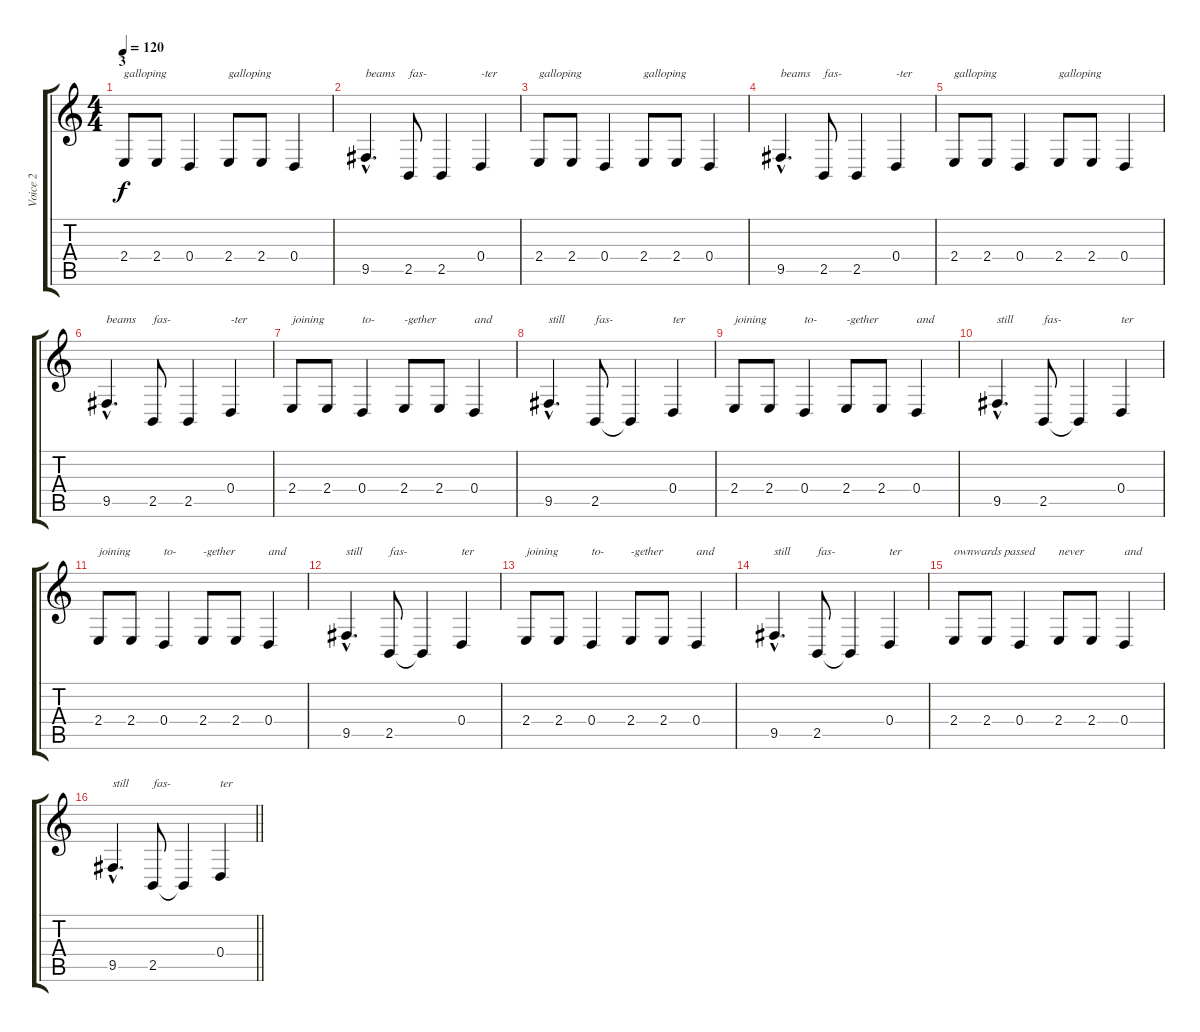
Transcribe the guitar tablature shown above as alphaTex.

\track ("Voice 2" "Voice 2") {instrument electricpiano1}
\staff {score tabs}
\tuning (E4 B3 G3 D3 A2 E2) {hide}
\ts (4 4)
\section ("" "3")
\tempo 120
\clef g2
\ks c
2.4.8{txt "galloping" dy f} 2.4.8 0.4.4 2.4.8{txt "galloping"} 2.4.8 0.4.4 |
9.5{hac}.4{d txt "beams"} 2.5.8{txt "fas-"} 2.5.4 0.4.4{txt "-ter"} |
2.4.8{txt "galloping"} 2.4.8 0.4.4 2.4.8{txt "galloping"} 2.4.8 0.4.4 |
9.5{hac}.4{d txt "beams"} 2.5.8{txt "fas-"} 2.5.4 0.4.4{txt "-ter"} |
2.4.8{txt "galloping"} 2.4.8 0.4.4 2.4.8{txt "galloping"} 2.4.8 0.4.4 |
9.5{hac}.4{d txt "beams"} 2.5.8{txt "fas-"} 2.5.4 0.4.4{txt "-ter"} |
2.4.8{txt "joining"} 2.4.8 0.4.4{txt "to-"} 2.4.8{txt "-gether"} 2.4.8 0.4.4{txt "and"} |
9.5{hac}.4{d txt "still"} 2.5.8{txt "fas-"} 2.5{t}.4 0.4.4{txt "ter"} |
2.4.8{txt "joining"} 2.4.8 0.4.4{txt "to-"} 2.4.8{txt "-gether"} 2.4.8 0.4.4{txt "and"} |
9.5{hac}.4{d txt "still"} 2.5.8{txt "fas-"} 2.5{t}.4 0.4.4{txt "ter"} |
2.4.8{txt "joining"} 2.4.8 0.4.4{txt "to-"} 2.4.8{txt "-gether"} 2.4.8 0.4.4{txt "and"} |
9.5{hac}.4{d txt "still"} 2.5.8{txt "fas-"} 2.5{t}.4 0.4.4{txt "ter"} |
2.4.8{txt "joining"} 2.4.8 0.4.4{txt "to-"} 2.4.8{txt "-gether"} 2.4.8 0.4.4{txt "and"} |
9.5{hac}.4{d txt "still"} 2.5.8{txt "fas-"} 2.5{t}.4 0.4.4{txt "ter"} |
2.4.8{txt "ownwards passed"} 2.4.8 0.4.4 2.4.8{txt "never"} 2.4.8 0.4.4{txt "and"} |
\barLineRight lightlight
9.5{hac}.4{d txt "still"} 2.5.8{txt "fas-"} 2.5{t}.4 0.4.4{txt "ter"}
